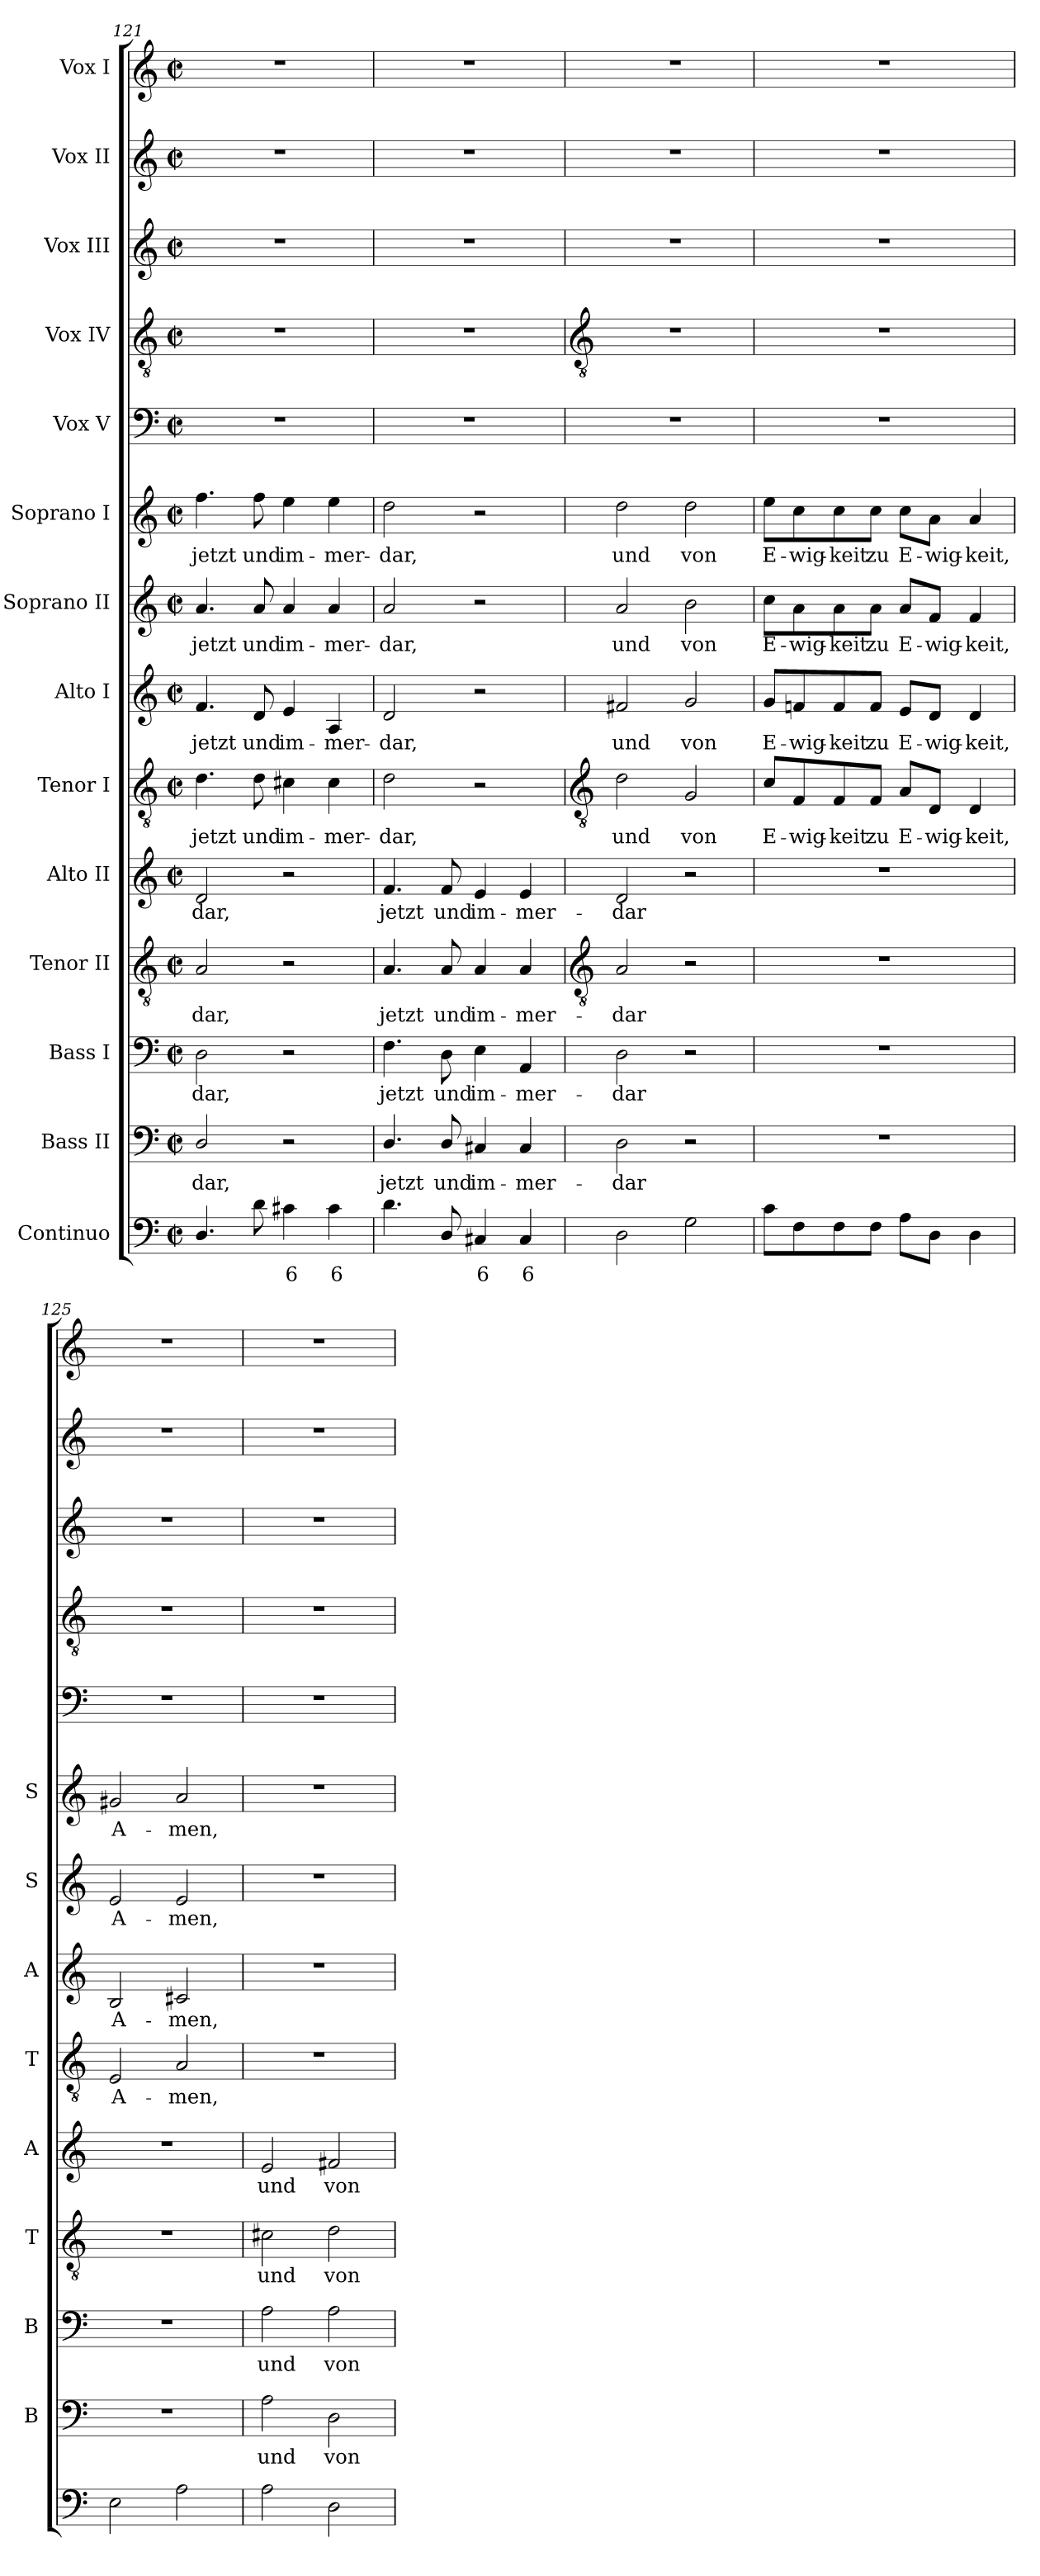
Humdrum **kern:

**kern	**text	**kern	**text	**kern	**text	**kern	**text	**kern	**text	**kern	**text	**kern	**text	**kern	**text	**kern	**text	**kern	**kern	**kern	**kern	**kern
*part14	*part14	*part13	*part13	*part12	*part12	*part11	*part11	*part10	*part10	*part9	*part9	*part8	*part8	*part7	*part7	*part6	*part6	*part5	*part4	*part3	*part2	*part1
*staff14	*staff14	*staff13	*staff13	*staff12	*staff12	*staff11	*staff11	*staff10	*staff10	*staff9	*staff9	*staff8	*staff8	*staff7	*staff7	*staff6	*staff6	*staff5	*staff4	*staff3	*staff2	*staff1
*I"Continuo	*	*I"Bass II	*	*I"Bass I	*	*I"Tenor II	*	*I"Alto II	*	*I"Tenor I	*	*I"Alto I	*	*I"Soprano II	*	*I"Soprano I	*	*I"Vox V	*I"Vox IV	*I"Vox III	*I"Vox II	*I"Vox I
*	*	*I'B	*	*I'B	*	*I'T	*	*I'A	*	*I'T	*	*I'A	*	*I'S	*	*I'S	*	*	*	*	*	*
*clefF4	*	*clefF4	*	*clefF4	*	*clefGv2	*	*clefG2	*	*clefGv2	*	*clefG2	*	*clefG2	*	*clefG2	*	*clefF4	*clefGv2	*clefG2	*clefG2	*clefG2
*k[]	*	*k[]	*	*k[]	*	*k[]	*	*k[]	*	*k[]	*	*k[]	*	*k[]	*	*k[]	*	*k[]	*k[]	*k[]	*k[]	*k[]
*C:	*	*C:	*	*C:	*	*C:	*	*C:	*	*C:	*	*C:	*	*C:	*	*C:	*	*C:	*C:	*C:	*C:	*C:
*M2/2	*	*M2/2	*	*M2/2	*	*M2/2	*	*M2/2	*	*M2/2	*	*M2/2	*	*M2/2	*	*M2/2	*	*M2/2	*M2/2	*M2/2	*M2/2	*M2/2
*met(c|)	*	*met(c|)	*	*met(c|)	*	*met(c|)	*	*met(c|)	*	*met(c|)	*	*met(c|)	*	*met(c|)	*	*met(c|)	*	*met(c|)	*met(c|)	*met(c|)	*met(c|)	*met(c|)
=121	=121	=121	=121	=121	=121	=121	=121	=121	=121	=121	=121	=121	=121	=121	=121	=121	=121	=121	=121	=121	=121	=121
!	!	!	!LO:LY:b	!	!LO:LY:b	!	!LO:LY:b	!	!LO:LY:b	!	!LO:LY:b	!	!LO:LY:b	!	!LO:LY:b	!	!LO:LY:b	!	!	!	!	!
4.D/	.	2D/	-dar,	2D	-dar,	2A	-dar,	2d	-dar,	4.d	jetzt	4.f	jetzt	4.a	jetzt	4.ff	jetzt	1r	1r	1r	1r	1r
!	!	!	!	!	!	!	!	!	!	!	!LO:LY:b	!	!LO:LY:b	!	!LO:LY:b	!	!LO:LY:b	!	!	!	!	!
8d	.	.	.	.	.	.	.	.	.	8d	und	8d	und	8a	und	8ff	und	.	.	.	.	.
!	!LO:LY:b	!	!	!	!	!	!	!	!	!	!LO:LY:b	!	!LO:LY:b	!	!LO:LY:b	!	!LO:LY:b	!	!	!	!	!
4c#X	6	2r	.	2r	.	2r	.	2r	.	4c#X	im-	4e	im-	4a	im-	4ee	im-	.	.	.	.	.
!	!LO:LY:b	!	!	!	!	!	!	!	!	!	!LO:LY:b	!	!LO:LY:b	!	!LO:LY:b	!	!LO:LY:b	!	!	!	!	!
4c#	6	.	.	.	.	.	.	.	.	4c#	-mer-	4A	-mer-	4a	-mer-	4ee	-mer-	.	.	.	.	.
=122	=122	=122	=122	=122	=122	=122	=122	=122	=122	=122	=122	=122	=122	=122	=122	=122	=122	=122	=122	=122	=122	=122
!	!	!	!LO:LY:b	!	!LO:LY:b	!	!LO:LY:b	!	!LO:LY:b	!	!LO:LY:b	!	!LO:LY:b	!	!LO:LY:b	!	!LO:LY:b	!	!	!	!	!
4.d	.	4.D/	jetzt	4.F	jetzt	4.A	jetzt	4.f	jetzt	2d	-dar,	2d	-dar,	2a	-dar,	2dd	-dar,	1r	1r	1r	1r	1r
!	!	!	!LO:LY:b	!	!LO:LY:b	!	!LO:LY:b	!	!LO:LY:b	!	!	!	!	!	!	!	!	!	!	!	!	!
8D/	.	8D/	und	8D	und	8A	und	8f	und	.	.	.	.	.	.	.	.	.	.	.	.	.
!	!LO:LY:b	!	!LO:LY:b	!	!LO:LY:b	!	!LO:LY:b	!	!LO:LY:b	!	!	!	!	!	!	!	!	!	!	!	!	!
4C#X	6	4C#X	im-	4E	im-	4A	im-	4e	im-	2r	.	2r	.	2r	.	2r	.	.	.	.	.	.
!	!LO:LY:b	!	!LO:LY:b	!	!LO:LY:b	!	!LO:LY:b	!	!LO:LY:b	!	!	!	!	!	!	!	!	!	!	!	!	!
4C#	6	4C#	-mer-	4AA	-mer-	4A	-mer-	4e	-mer-	.	.	.	.	.	.	.	.	.	.	.	.	.
!!LO:LB:g=z
=123	=123	=123	=123	=123	=123	=123	=123	=123	=123	=123	=123	=123	=123	=123	=123	=123	=123	=123	=123	=123	=123	=123
*	*	*	*	*	*	*clefGv2	*	*	*	*clefGv2	*	*	*	*	*	*	*	*	*clefGv2	*	*	*
!	!	!	!LO:LY:b	!	!LO:LY:b	!	!LO:LY:b	!	!LO:LY:b	!	!LO:LY:b	!	!LO:LY:b	!	!LO:LY:b	!	!LO:LY:b	!	!	!	!	!
2D	.	2D	-dar	2D	-dar	2A	-dar	2d	-dar	2d	und	2f#X	und	2a	und	2dd	und	1r	1r	1r	1r	1r
!	!	!	!	!	!	!	!	!	!	!	!LO:LY:b	!	!LO:LY:b	!	!LO:LY:b	!	!LO:LY:b	!	!	!	!	!
2G	.	2r	.	2r	.	2r	.	2r	.	2G	von	2g	von	2b	von	2dd	von	.	.	.	.	.
=124	=124	=124	=124	=124	=124	=124	=124	=124	=124	=124	=124	=124	=124	=124	=124	=124	=124	=124	=124	=124	=124	=124
!	!	!	!	!	!	!	!	!	!	!	!LO:LY:b	!	!LO:LY:b	!	!LO:LY:b	!	!LO:LY:b	!	!	!	!	!
8cL	.	1r	.	1r	.	1r	.	1r	.	8c/L	E-	8g/L	E-	8cc\L	E-	8ee\L	E-	1r	1r	1r	1r	1r
!	!	!	!	!	!	!	!	!	!	!	!LO:LY:b	!	!LO:LY:b	!	!LO:LY:b	!	!LO:LY:b	!	!	!	!	!
8F	.	.	.	.	.	.	.	.	.	8F/	-wig-	8fn/	-wig-	8a\	-wig-	8cc\	-wig-	.	.	.	.	.
!	!	!	!	!	!	!	!	!	!	!	!LO:LY:b	!	!LO:LY:b	!	!LO:LY:b	!	!LO:LY:b	!	!	!	!	!
8F	.	.	.	.	.	.	.	.	.	8F/	-keit	8f/	-keit	8a\	-keit	8cc\	-keit	.	.	.	.	.
!	!	!	!	!	!	!	!	!	!	!	!LO:LY:b	!	!LO:LY:b	!	!LO:LY:b	!	!LO:LY:b	!	!	!	!	!
8FJ	.	.	.	.	.	.	.	.	.	8F/J	zu	8f/J	zu	8a\J	zu	8cc\J	zu	.	.	.	.	.
!	!	!	!	!	!	!	!	!	!	!	!LO:LY:b	!	!LO:LY:b	!	!LO:LY:b	!	!LO:LY:b	!	!	!	!	!
8AL	.	.	.	.	.	.	.	.	.	8A/L	E-	8e/L	E-	8a/L	E-	8cc\L	E-	.	.	.	.	.
!	!	!	!	!	!	!	!	!	!	!	!LO:LY:b	!	!LO:LY:b	!	!LO:LY:b	!	!LO:LY:b	!	!	!	!	!
8DJ	.	.	.	.	.	.	.	.	.	8D/J	-wig-	8d/J	-wig-	8f/J	-wig-	8a\J	-wig-	.	.	.	.	.
!	!	!	!	!	!	!	!	!	!	!	!LO:LY:b	!	!LO:LY:b	!	!LO:LY:b	!	!LO:LY:b	!	!	!	!	!
4D	.	.	.	.	.	.	.	.	.	4D	-keit,	4d	-keit,	4f	-keit,	4a	-keit,	.	.	.	.	.
=125	=125	=125	=125	=125	=125	=125	=125	=125	=125	=125	=125	=125	=125	=125	=125	=125	=125	=125	=125	=125	=125	=125
!	!	!	!	!	!	!	!	!	!	!	!LO:LY:b	!	!LO:LY:b	!	!LO:LY:b	!	!LO:LY:b	!	!	!	!	!
2E	.	1r	.	1r	.	1r	.	1r	.	2E	A-	2B	A-	2e	A-	2g#X	A-	1r	1r	1r	1r	1r
!	!	!	!	!	!	!	!	!	!	!	!LO:LY:b	!	!LO:LY:b	!	!LO:LY:b	!	!LO:LY:b	!	!	!	!	!
2A	.	.	.	.	.	.	.	.	.	2A	-men,	2c#X	-men,	2e	-men,	2a	-men,	.	.	.	.	.
=126	=126	=126	=126	=126	=126	=126	=126	=126	=126	=126	=126	=126	=126	=126	=126	=126	=126	=126	=126	=126	=126	=126
!	!	!	!LO:LY:b	!	!LO:LY:b	!	!LO:LY:b	!	!LO:LY:b	!	!	!	!	!	!	!	!	!	!	!	!	!
2A	.	2A	und	2A	und	2c#X	und	2e	und	1r	.	1r	.	1r	.	1r	.	1r	1r	1r	1r	1r
!	!	!	!LO:LY:b	!	!LO:LY:b	!	!LO:LY:b	!	!LO:LY:b	!	!	!	!	!	!	!	!	!	!	!	!	!
2D	.	2D	von	2A	von	2d	von	2f#X	von	.	.	.	.	.	.	.	.	.	.	.	.	.
=	=	=	=	=	=	=	=	=	=	=	=	=	=	=	=	=	=	=	=	=	=	=
*-	*-	*-	*-	*-	*-	*-	*-	*-	*-	*-	*-	*-	*-	*-	*-	*-	*-	*-	*-	*-	*-	*-
